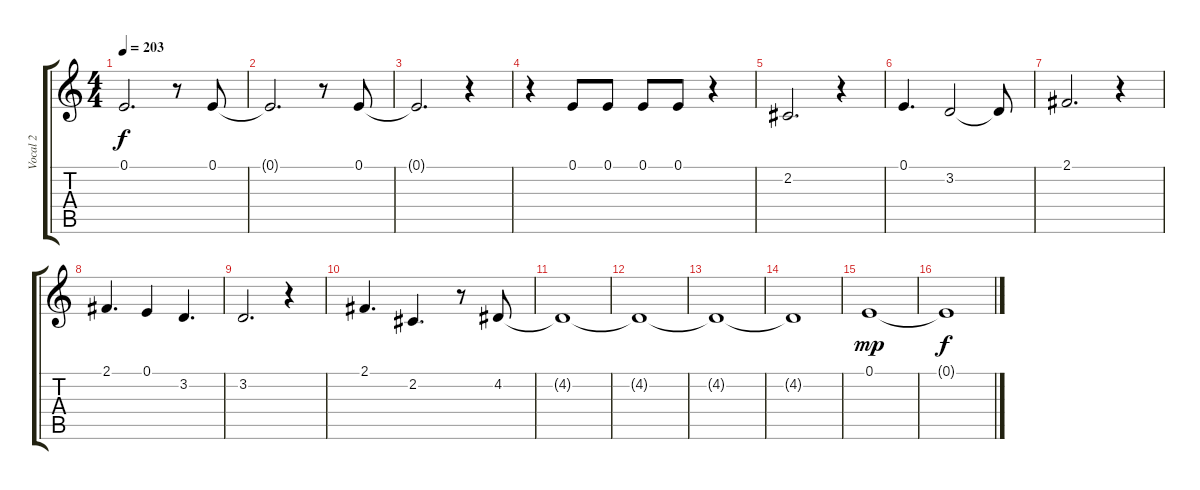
\track ("Vocal 2" "Vocal 2") {instrument lead2sawtooth}
\staff {score tabs}
\tuning (E4 B3 G3 D3 A2 E2) {hide}
\ts (4 4)
\tempo 203
\clef g2
\ks c
0.1.2{d dy f} r.8 0.1.8 |
0.1{t}.2{d} r.8 0.1.8 |
0.1{t}.2{d} r.4 |
r.4 0.1.8 0.1.8 0.1.8 0.1.8 r.4 |
2.2.2{d} r.4 |
0.1.4{d} 3.2.2 3.2{t}.8 |
2.1.2{d} r.4 |
2.1.4{d} 0.1.4 3.2.4{d} |
3.2.2{d} r.4 |
2.1.4{d} 2.2.4{d} r.8 4.2.8 |
4.2{t}.1 |
4.2{t}.1 |
4.2{t}.1 |
4.2{t}.1 |
0.1.1{dy mp} |
0.1{t}.1{dy f}
